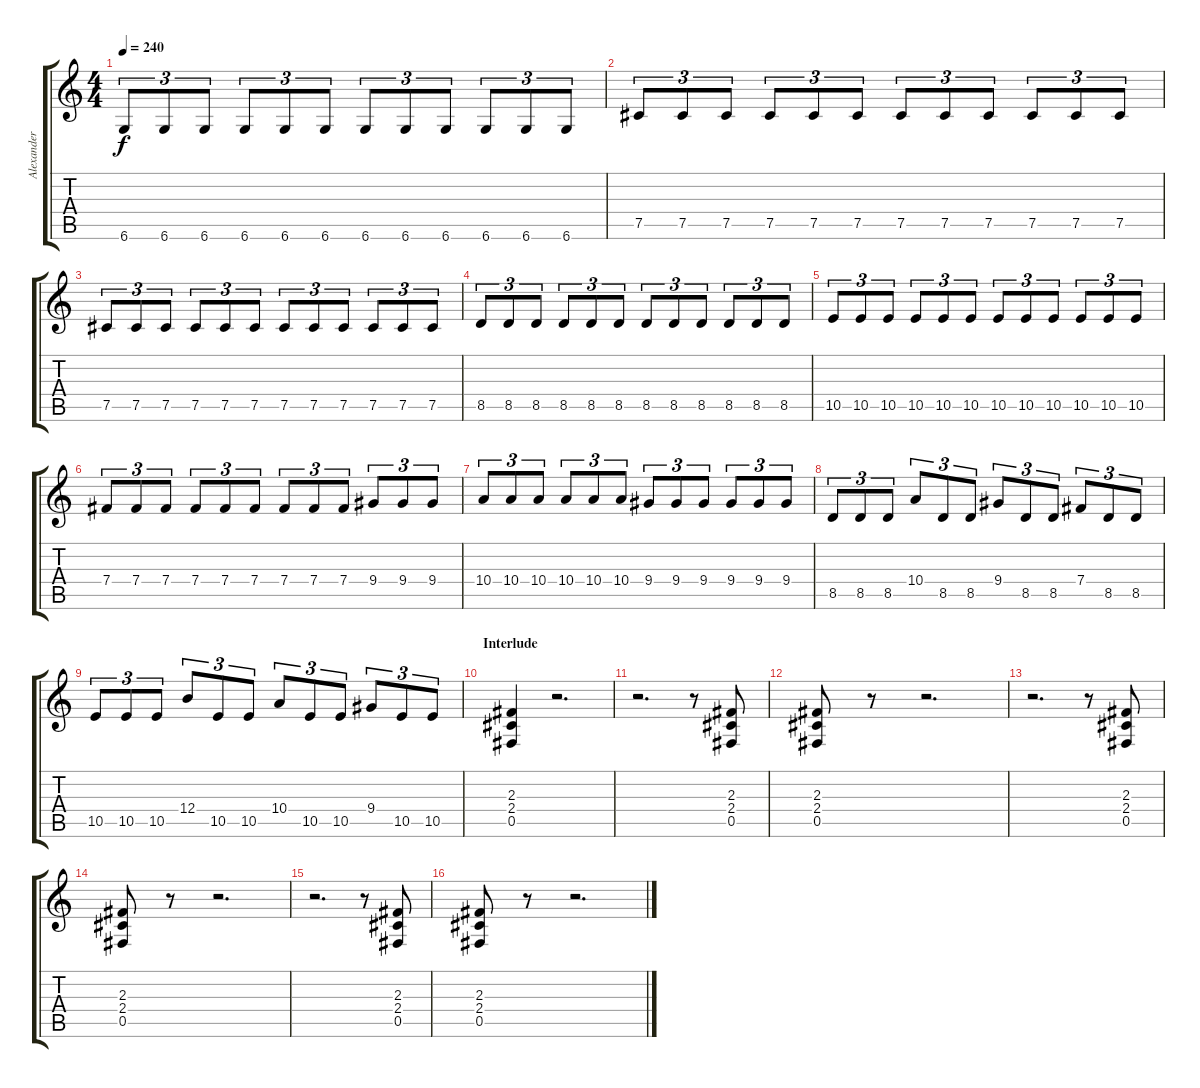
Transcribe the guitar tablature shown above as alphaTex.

\track ("Alexander Kuoppala" "Alexander ") {instrument distortionguitar}
\staff {score tabs}
\tuning (Db4 Ab3 E3 B2 Gb2 Db2) {hide}
\ts (4 4)
\tempo 240
\clef g2
\ks c
6.6.8{tu (3 2) dy f} 6.6.8{tu (3 2)} 6.6.8{tu (3 2)} 6.6.8{tu (3 2)} 6.6.8{tu (3 2)} 6.6.8{tu (3 2)} 6.6.8{tu (3 2)} 6.6.8{tu (3 2)} 6.6.8{tu (3 2)} 6.6.8{tu (3 2)} 6.6.8{tu (3 2)} 6.6.8{tu (3 2)} |
7.5.8{tu (3 2)} 7.5.8{tu (3 2)} 7.5.8{tu (3 2)} 7.5.8{tu (3 2)} 7.5.8{tu (3 2)} 7.5.8{tu (3 2)} 7.5.8{tu (3 2)} 7.5.8{tu (3 2)} 7.5.8{tu (3 2)} 7.5.8{tu (3 2)} 7.5.8{tu (3 2)} 7.5.8{tu (3 2)} |
7.5.8{tu (3 2)} 7.5.8{tu (3 2)} 7.5.8{tu (3 2)} 7.5.8{tu (3 2)} 7.5.8{tu (3 2)} 7.5.8{tu (3 2)} 7.5.8{tu (3 2)} 7.5.8{tu (3 2)} 7.5.8{tu (3 2)} 7.5.8{tu (3 2)} 7.5.8{tu (3 2)} 7.5.8{tu (3 2)} |
8.5.8{tu (3 2)} 8.5.8{tu (3 2)} 8.5.8{tu (3 2)} 8.5.8{tu (3 2)} 8.5.8{tu (3 2)} 8.5.8{tu (3 2)} 8.5.8{tu (3 2)} 8.5.8{tu (3 2)} 8.5.8{tu (3 2)} 8.5.8{tu (3 2)} 8.5.8{tu (3 2)} 8.5.8{tu (3 2)} |
10.5.8{tu (3 2)} 10.5.8{tu (3 2)} 10.5.8{tu (3 2)} 10.5.8{tu (3 2)} 10.5.8{tu (3 2)} 10.5.8{tu (3 2)} 10.5.8{tu (3 2)} 10.5.8{tu (3 2)} 10.5.8{tu (3 2)} 10.5.8{tu (3 2)} 10.5.8{tu (3 2)} 10.5.8{tu (3 2)} |
7.4.8{tu (3 2)} 7.4.8{tu (3 2)} 7.4.8{tu (3 2)} 7.4.8{tu (3 2)} 7.4.8{tu (3 2)} 7.4.8{tu (3 2)} 7.4.8{tu (3 2)} 7.4.8{tu (3 2)} 7.4.8{tu (3 2)} 9.4.8{tu (3 2)} 9.4.8{tu (3 2)} 9.4.8{tu (3 2)} |
10.4.8{tu (3 2)} 10.4.8{tu (3 2)} 10.4.8{tu (3 2)} 10.4.8{tu (3 2)} 10.4.8{tu (3 2)} 10.4.8{tu (3 2)} 9.4.8{tu (3 2)} 9.4.8{tu (3 2)} 9.4.8{tu (3 2)} 9.4.8{tu (3 2)} 9.4.8{tu (3 2)} 9.4.8{tu (3 2)} |
8.5.8{tu (3 2)} 8.5.8{tu (3 2)} 8.5.8{tu (3 2)} 10.4.8{tu (3 2)} 8.5.8{tu (3 2)} 8.5.8{tu (3 2)} 9.4.8{tu (3 2)} 8.5.8{tu (3 2)} 8.5.8{tu (3 2)} 7.4.8{tu (3 2)} 8.5.8{tu (3 2)} 8.5.8{tu (3 2)} |
10.5.8{tu (3 2)} 10.5.8{tu (3 2)} 10.5.8{tu (3 2)} 12.4.8{tu (3 2)} 10.5.8{tu (3 2)} 10.5.8{tu (3 2)} 10.4.8{tu (3 2)} 10.5.8{tu (3 2)} 10.5.8{tu (3 2)} 9.4.8{tu (3 2)} 10.5.8{tu (3 2)} 10.5.8{tu (3 2)} |
\section ("" "Interlude")
(2.3 2.4 0.5).4 r.2{d} |
r.2{d} r.8 (2.3 2.4 0.5).8 |
(2.3 2.4 0.5).8 r.8 r.2{d} |
r.2{d} r.8 (2.3 2.4 0.5).8 |
(2.3 2.4 0.5).8 r.8 r.2{d} |
r.2{d} r.8 (2.3 2.4 0.5).8 |
(2.3 2.4 0.5).8 r.8 r.2{d}
